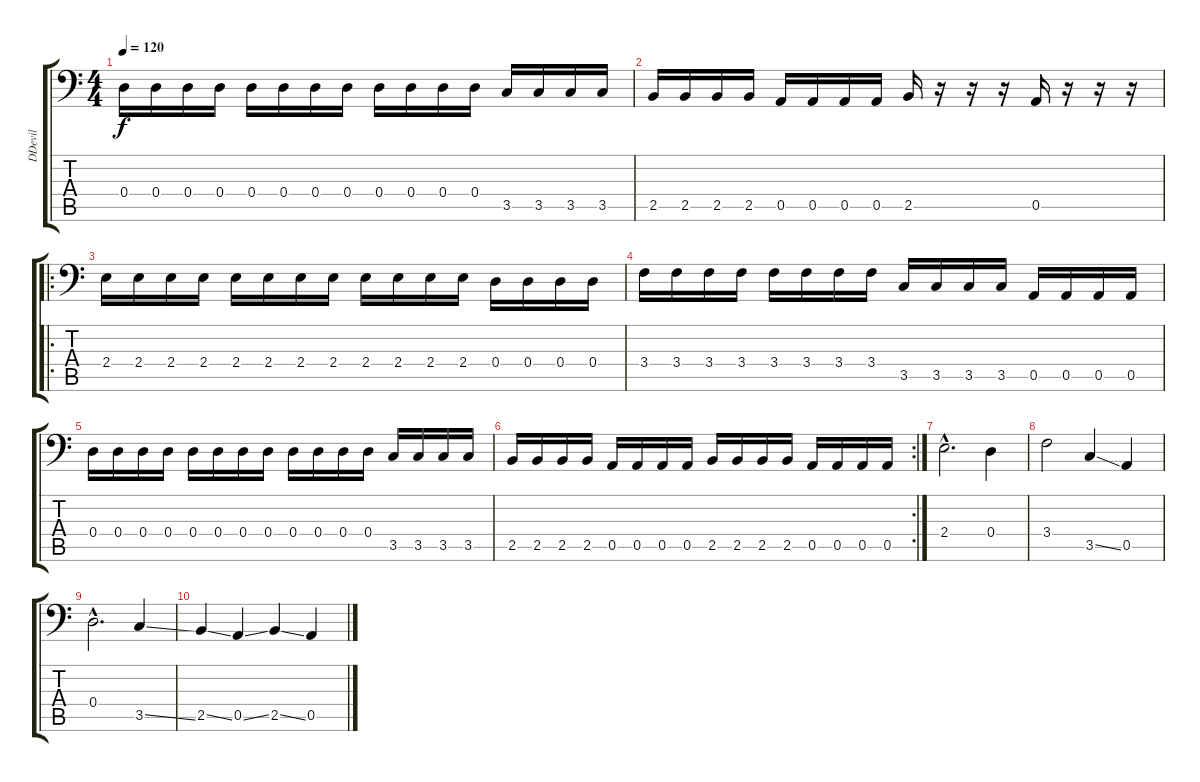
\track ("DDevil" "DDevil") {instrument electricbassfinger}
\staff {score tabs}
\tuning (E3 B2 G2 D2 A1 E1) {hide}
\ts (4 4)
\tempo 120
\clef f4
\ks c
0.4.16{dy f} 0.4.16 0.4.16 0.4.16 0.4.16 0.4.16 0.4.16 0.4.16 0.4.16 0.4.16 0.4.16 0.4.16 3.5.16 3.5.16 3.5.16 3.5.16 |
2.5.16 2.5.16 2.5.16 2.5.16 0.5.16 0.5.16 0.5.16 0.5.16 2.5.16 r.16 r.16 r.16 0.5.16 r.16 r.16 r.16 |
\ro
2.4.16 2.4.16 2.4.16 2.4.16 2.4.16 2.4.16 2.4.16 2.4.16 2.4.16 2.4.16 2.4.16 2.4.16 0.4.16 0.4.16 0.4.16 0.4.16 |
3.4.16 3.4.16 3.4.16 3.4.16 3.4.16 3.4.16 3.4.16 3.4.16 3.5.16 3.5.16 3.5.16 3.5.16 0.5.16 0.5.16 0.5.16 0.5.16 |
0.4.16 0.4.16 0.4.16 0.4.16 0.4.16 0.4.16 0.4.16 0.4.16 0.4.16 0.4.16 0.4.16 0.4.16 3.5.16 3.5.16 3.5.16 3.5.16 |
\rc 2
2.5.16 2.5.16 2.5.16 2.5.16 0.5.16 0.5.16 0.5.16 0.5.16 2.5.16 2.5.16 2.5.16 2.5.16 0.5.16 0.5.16 0.5.16 0.5.16 |
2.4{hac}.2{d} 0.4.4 |
3.4.2 3.5{ss}.4 0.5.4 |
0.4{hac}.2{d} 3.5{ss}.4 |
2.5{ss}.4 0.5{ss}.4 2.5{ss}.4 0.5.4
